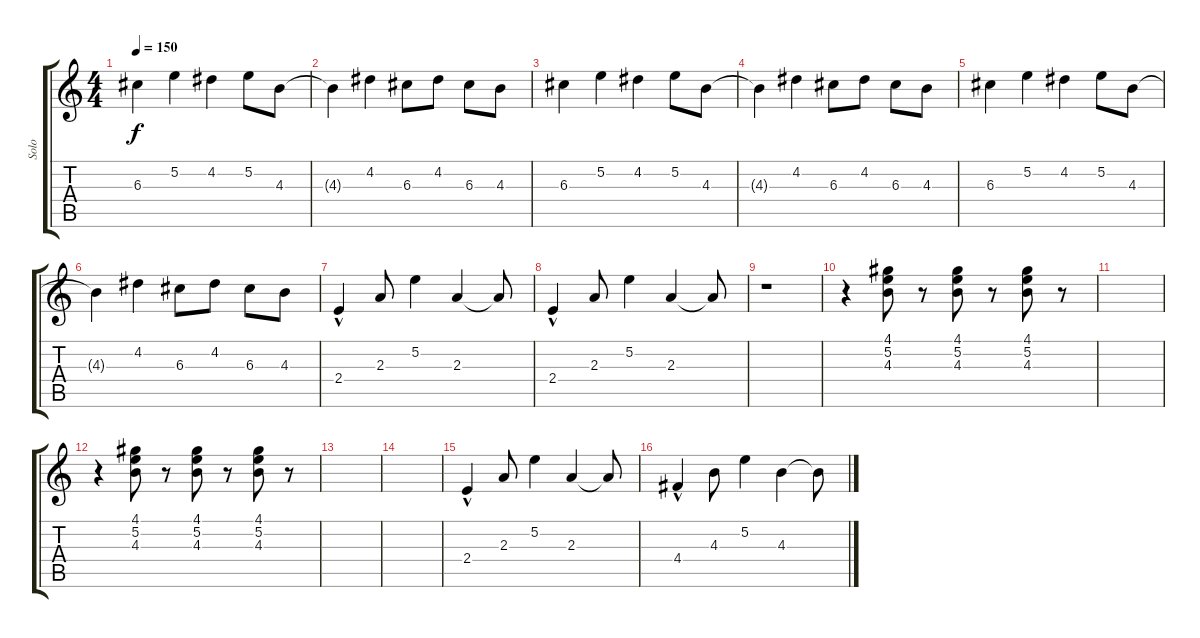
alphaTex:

\track ("Solo" "Solo") {instrument distortionguitar}
\staff {score tabs}
\tuning (E4 B3 G3 D3 A2 E2) {hide}
\ts (4 4)
\tempo 150
\clef g2
\ks c
6.3.4{dy f instrument distortionguitar} 5.2.4 4.2.4 5.2.8 4.3.8 |
4.3{t}.4 4.2.4 6.3.8 4.2.8 6.3.8 4.3.8 |
6.3.4 5.2.4 4.2.4 5.2.8 4.3.8 |
4.3{t}.4 4.2.4 6.3.8 4.2.8 6.3.8 4.3.8 |
6.3.4 5.2.4 4.2.4 5.2.8 4.3.8 |
4.3{t}.4 4.2.4 6.3.8 4.2.8 6.3.8 4.3.8 |
2.4{hac}.4 2.3.8 5.2.4 2.3.4 2.3{t}.8 |
2.4{hac}.4 2.3.8 5.2.4 2.3.4 2.3{t}.8 |
r.1 |
r.4 (4.1 5.2 4.3).8 r.8 (4.1 5.2 4.3).8 r.8 (4.1 5.2 4.3).8 r.8 |
|
r.4 (4.1 5.2 4.3).8 r.8 (4.1 5.2 4.3).8 r.8 (4.1 5.2 4.3).8 r.8 |
|
|
2.4{hac}.4 2.3.8 5.2.4 2.3.4 2.3{t}.8 |
4.4{hac}.4 4.3.8 5.2.4 4.3.4 4.3{t}.8
